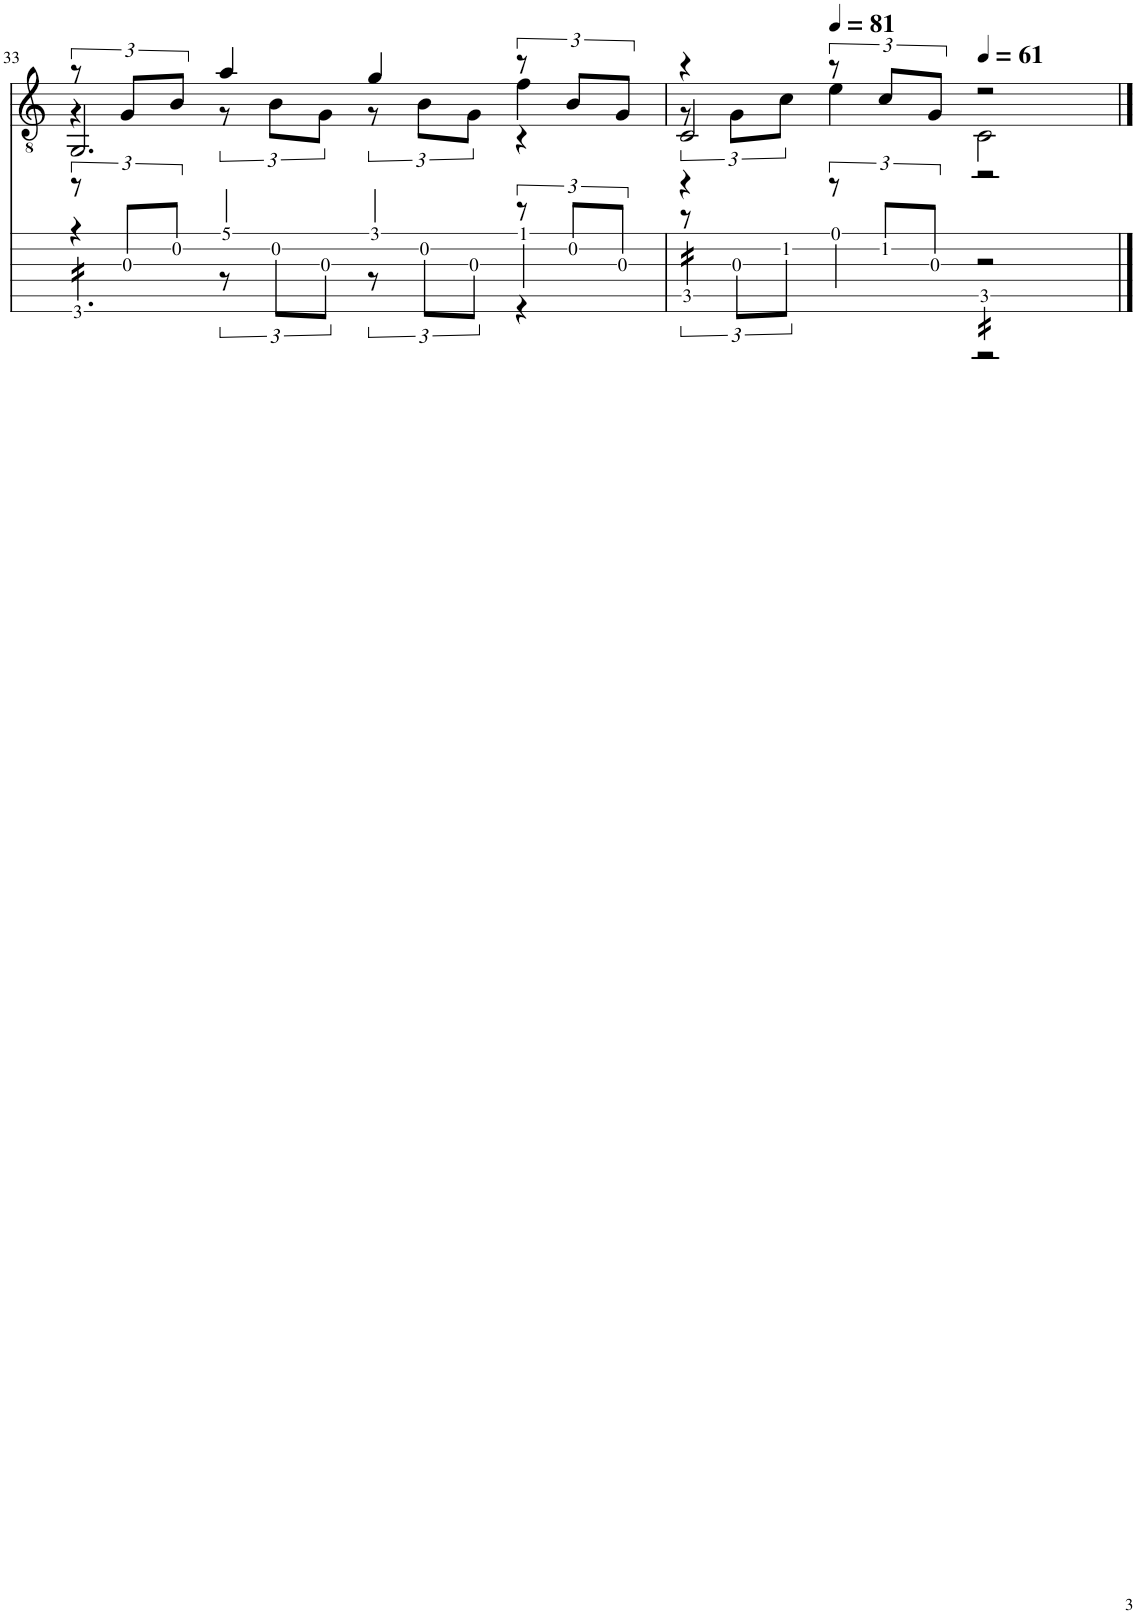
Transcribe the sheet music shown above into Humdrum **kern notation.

**kern	**kern
*part1	*part1
*staff2	*staff1
*I"Classical Guitar, classic guitar	*
*I'Guit.	*
!!LO:PB:g=z
*	*clefGv2
*k[]	*k[]
*M4/4	*M4/4
=33	=33
*^	*^
*	*^	*	*^
12r	4r	2.GG/	12r	4r	2.GG/
12G/L	.	.	12G/L	.	.
12B/J	.	.	12B/J	.	.
4a/	12r	.	4a/	12r	.
.	12B\L	.	.	12B\L	.
.	12G\J	.	.	12G\J	.
4g/	12r	.	4g/	12r	.
.	12B\L	.	.	12B\L	.
.	12G\J	.	.	12G\J	.
12r	4f\	4r	12r	4f\	4r
12B/L	.	.	12B/L	.	.
12G/J	.	.	12G/J	.	.
=34	=34	=34	=34	=34	=34
4r	12r	2C/	4r	12r	2C/
.	12G\L	.	.	12G\L	.
.	12c\J	.	.	12c\J	.
*	*	*	*MM81	*	*
12r	4e\	.	12r	4e\	.
12c/L	.	.	12c/L	.	.
12G/J	.	.	12G/J	.	.
*	*	*	*MM61	*	*
2r	2C\	2r	2r	2C\	2r
*v	*v	*v	*	*	*
*	*v	*v	*v
==	==
*-	*-
